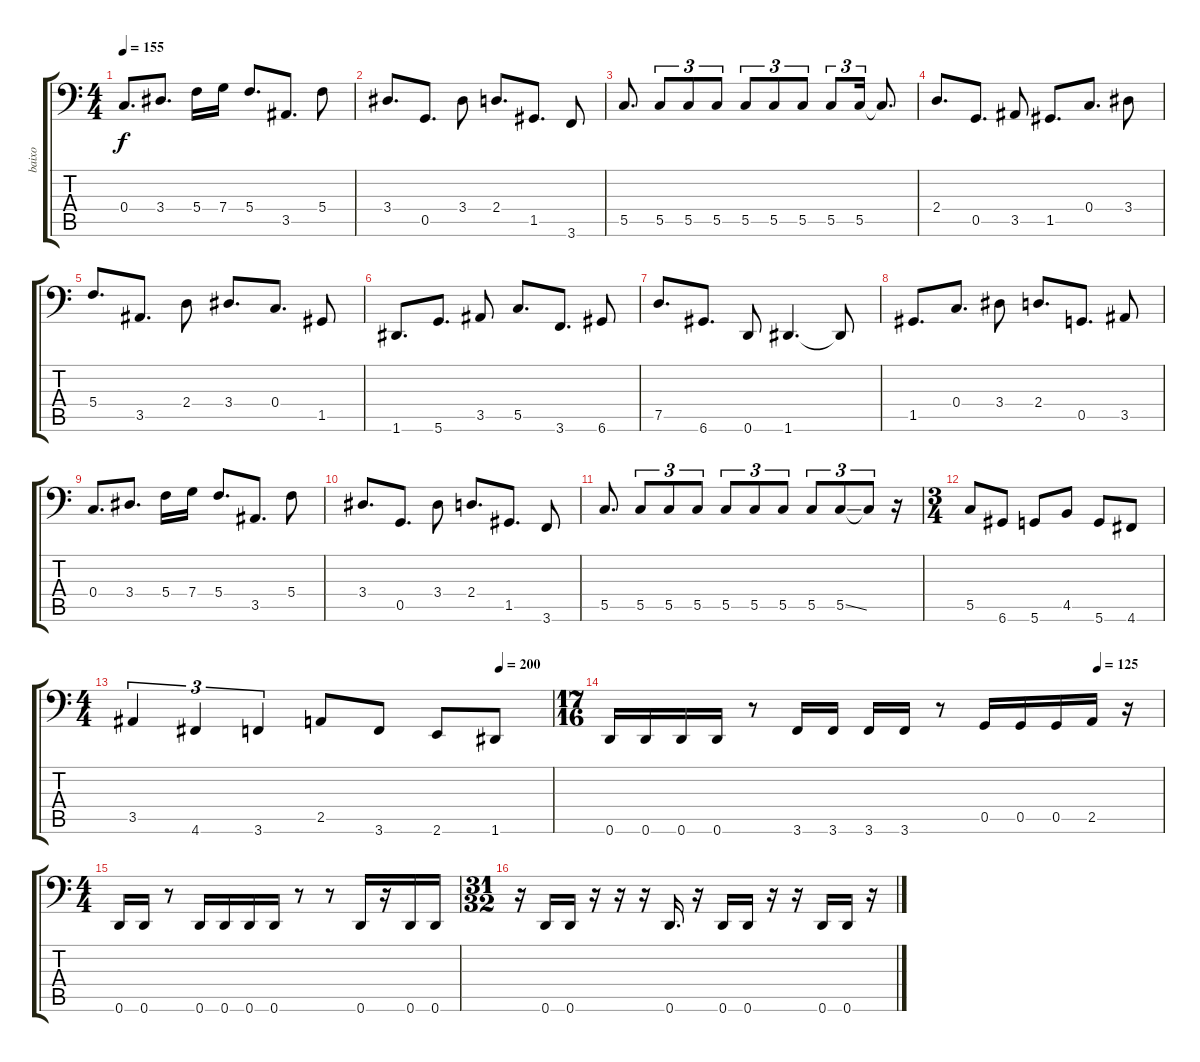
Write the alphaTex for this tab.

\track ("baixo" "baixo") {instrument electricbassfinger}
\staff {score tabs}
\tuning (D3 A2 F2 C2 G1 D1) {hide}
\ts (4 4)
\tempo 155
\clef f4
\ks c
0.4.8{d dy f} 3.4.8{d} 5.4.16 7.4.16 5.4.8{d} 3.5.8{d} 5.4.8 |
3.4.8{d} 0.5.8{d} 3.4.8 2.4.8{d} 1.5.8{d} 3.6.8 |
5.5.8{d} 5.5.8{tu (3 2)} 5.5.8{tu (3 2)} 5.5.8{tu (3 2)} 5.5.8{tu (3 2)} 5.5.8{tu (3 2)} 5.5.8{tu (3 2)} 5.5.8{tu (3 2)} 5.5.16{tu (3 2)} 5.5{t}.8{d} |
2.4.8{d} 0.5.8{d} 3.5.8 1.5.8{d} 0.4.8{d} 3.4.8 |
5.4.8{d} 3.5.8{d} 2.4.8 3.4.8{d} 0.4.8{d} 1.5.8 |
1.6.8{d} 5.6.8{d} 3.5.8 5.5.8{d} 3.6.8{d} 6.6.8 |
7.5.8{d} 6.6.8{d} 0.6.8 1.6.4{d} 1.6{t}.8 |
1.5.8{d} 0.4.8{d} 3.4.8 2.4.8{d} 0.5.8{d} 3.5.8 |
0.4.8{d} 3.4.8{d} 5.4.16 7.4.16 5.4.8{d} 3.5.8{d} 5.4.8 |
3.4.8{d} 0.5.8{d} 3.4.8 2.4.8{d} 1.5.8{d} 3.6.8 |
5.5.8{d} 5.5.8{tu (3 2)} 5.5.8{tu (3 2)} 5.5.8{tu (3 2)} 5.5.8{tu (3 2)} 5.5.8{tu (3 2)} 5.5.8{tu (3 2)} 5.5.8{tu (3 2)} 5.5{ss}.8{tu (3 2)} 5.5{t}.8{tu (3 2)} r.16 |
\ts (3 4)
5.5.8 6.6.8 5.6.8 4.5.8 5.6.8 4.6.8 |
\ts (4 4)
\tempo (200 0.875)
3.5.4{tu (3 2)} 4.6.4{tu (3 2)} 3.6.4{tu (3 2)} 2.5.8 3.6.8 2.6.8 1.6.8 |
\ts (17 16)
\tempo (125 0.8823529411764706)
0.6.16 0.6.16 0.6.16 0.6.16 r.8 3.6.16 3.6.16 3.6.16 3.6.16 r.8 0.5.16 0.5.16 0.5.16 2.5.16 r.16 |
\ts (4 4)
0.6.16 0.6.16 r.8 0.6.16 0.6.16 0.6.16 0.6.16 r.8 r.8 0.6.16 r.16 0.6.16 0.6.16 |
\ts (31 32)
r.16 0.6.16 0.6.16 r.16 r.16 r.16 0.6.16{d} r.16 0.6.16 0.6.16 r.16 r.16 0.6.16 0.6.16 r.16
